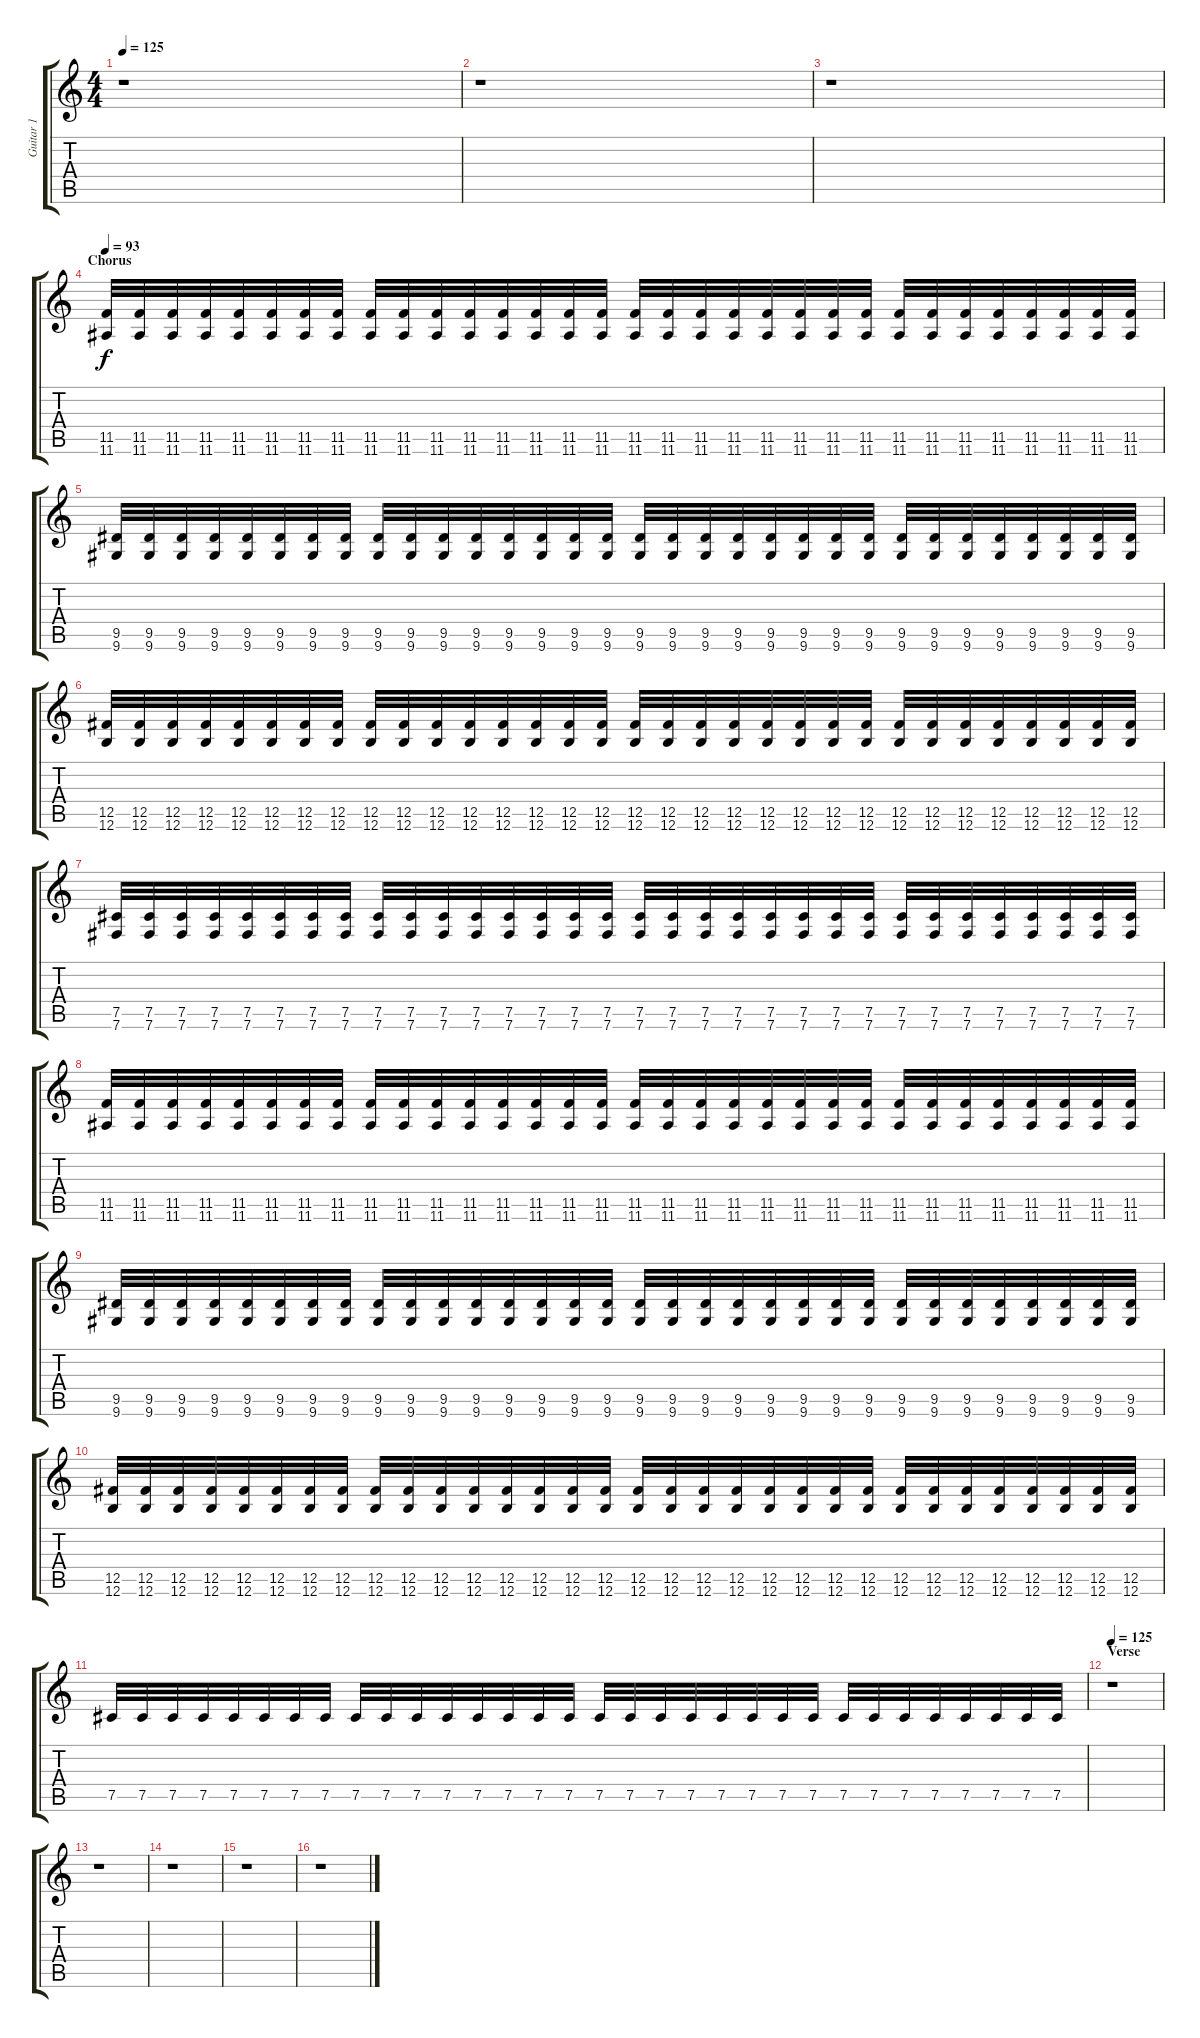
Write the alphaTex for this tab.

\track ("Guitar 1" "Guitar 1") {instrument distortionguitar}
\staff {score tabs}
\tuning (Db4 Ab3 E3 B2 Gb2 B1) {hide}
\ts (4 4)
\tempo 125
\clef g2
\ks c
r.1{dy f} |
r.1 |
r.1 |
\section ("" "Chorus")
\tempo 93
(11.5 11.6).32 (11.5 11.6).32 (11.5 11.6).32 (11.5 11.6).32 (11.5 11.6).32 (11.5 11.6).32 (11.5 11.6).32 (11.5 11.6).32 (11.5 11.6).32 (11.5 11.6).32 (11.5 11.6).32 (11.5 11.6).32 (11.5 11.6).32 (11.5 11.6).32 (11.5 11.6).32 (11.5 11.6).32 (11.5 11.6).32 (11.5 11.6).32 (11.5 11.6).32 (11.5 11.6).32 (11.5 11.6).32 (11.5 11.6).32 (11.5 11.6).32 (11.5 11.6).32 (11.5 11.6).32 (11.5 11.6).32 (11.5 11.6).32 (11.5 11.6).32 (11.5 11.6).32 (11.5 11.6).32 (11.5 11.6).32 (11.5 11.6).32 |
(9.5 9.6).32 (9.5 9.6).32 (9.5 9.6).32 (9.5 9.6).32 (9.5 9.6).32 (9.5 9.6).32 (9.5 9.6).32 (9.5 9.6).32 (9.5 9.6).32 (9.5 9.6).32 (9.5 9.6).32 (9.5 9.6).32 (9.5 9.6).32 (9.5 9.6).32 (9.5 9.6).32 (9.5 9.6).32 (9.5 9.6).32 (9.5 9.6).32 (9.5 9.6).32 (9.5 9.6).32 (9.5 9.6).32 (9.5 9.6).32 (9.5 9.6).32 (9.5 9.6).32 (9.5 9.6).32 (9.5 9.6).32 (9.5 9.6).32 (9.5 9.6).32 (9.5 9.6).32 (9.5 9.6).32 (9.5 9.6).32 (9.5 9.6).32 |
(12.5 12.6).32 (12.5 12.6).32 (12.5 12.6).32 (12.5 12.6).32 (12.5 12.6).32 (12.5 12.6).32 (12.5 12.6).32 (12.5 12.6).32 (12.5 12.6).32 (12.5 12.6).32 (12.5 12.6).32 (12.5 12.6).32 (12.5 12.6).32 (12.5 12.6).32 (12.5 12.6).32 (12.5 12.6).32 (12.5 12.6).32 (12.5 12.6).32 (12.5 12.6).32 (12.5 12.6).32 (12.5 12.6).32 (12.5 12.6).32 (12.5 12.6).32 (12.5 12.6).32 (12.5 12.6).32 (12.5 12.6).32 (12.5 12.6).32 (12.5 12.6).32 (12.5 12.6).32 (12.5 12.6).32 (12.5 12.6).32 (12.5 12.6).32 |
(7.5 7.6).32 (7.5 7.6).32 (7.5 7.6).32 (7.5 7.6).32 (7.5 7.6).32 (7.5 7.6).32 (7.5 7.6).32 (7.5 7.6).32 (7.5 7.6).32 (7.5 7.6).32 (7.5 7.6).32 (7.5 7.6).32 (7.5 7.6).32 (7.5 7.6).32 (7.5 7.6).32 (7.5 7.6).32 (7.5 7.6).32 (7.5 7.6).32 (7.5 7.6).32 (7.5 7.6).32 (7.5 7.6).32 (7.5 7.6).32 (7.5 7.6).32 (7.5 7.6).32 (7.5 7.6).32 (7.5 7.6).32 (7.5 7.6).32 (7.5 7.6).32 (7.5 7.6).32 (7.5 7.6).32 (7.5 7.6).32 (7.5 7.6).32 |
(11.5 11.6).32 (11.5 11.6).32 (11.5 11.6).32 (11.5 11.6).32 (11.5 11.6).32 (11.5 11.6).32 (11.5 11.6).32 (11.5 11.6).32 (11.5 11.6).32 (11.5 11.6).32 (11.5 11.6).32 (11.5 11.6).32 (11.5 11.6).32 (11.5 11.6).32 (11.5 11.6).32 (11.5 11.6).32 (11.5 11.6).32 (11.5 11.6).32 (11.5 11.6).32 (11.5 11.6).32 (11.5 11.6).32 (11.5 11.6).32 (11.5 11.6).32 (11.5 11.6).32 (11.5 11.6).32 (11.5 11.6).32 (11.5 11.6).32 (11.5 11.6).32 (11.5 11.6).32 (11.5 11.6).32 (11.5 11.6).32 (11.5 11.6).32 |
(9.5 9.6).32 (9.5 9.6).32 (9.5 9.6).32 (9.5 9.6).32 (9.5 9.6).32 (9.5 9.6).32 (9.5 9.6).32 (9.5 9.6).32 (9.5 9.6).32 (9.5 9.6).32 (9.5 9.6).32 (9.5 9.6).32 (9.5 9.6).32 (9.5 9.6).32 (9.5 9.6).32 (9.5 9.6).32 (9.5 9.6).32 (9.5 9.6).32 (9.5 9.6).32 (9.5 9.6).32 (9.5 9.6).32 (9.5 9.6).32 (9.5 9.6).32 (9.5 9.6).32 (9.5 9.6).32 (9.5 9.6).32 (9.5 9.6).32 (9.5 9.6).32 (9.5 9.6).32 (9.5 9.6).32 (9.5 9.6).32 (9.5 9.6).32 |
(12.5 12.6).32 (12.5 12.6).32 (12.5 12.6).32 (12.5 12.6).32 (12.5 12.6).32 (12.5 12.6).32 (12.5 12.6).32 (12.5 12.6).32 (12.5 12.6).32 (12.5 12.6).32 (12.5 12.6).32 (12.5 12.6).32 (12.5 12.6).32 (12.5 12.6).32 (12.5 12.6).32 (12.5 12.6).32 (12.5 12.6).32 (12.5 12.6).32 (12.5 12.6).32 (12.5 12.6).32 (12.5 12.6).32 (12.5 12.6).32 (12.5 12.6).32 (12.5 12.6).32 (12.5 12.6).32 (12.5 12.6).32 (12.5 12.6).32 (12.5 12.6).32 (12.5 12.6).32 (12.5 12.6).32 (12.5 12.6).32 (12.5 12.6).32 |
7.5.32 7.5.32 7.5.32 7.5.32 7.5.32 7.5.32 7.5.32 7.5.32 7.5.32 7.5.32 7.5.32 7.5.32 7.5.32 7.5.32 7.5.32 7.5.32 7.5.32 7.5.32 7.5.32 7.5.32 7.5.32 7.5.32 7.5.32 7.5.32 7.5.32 7.5.32 7.5.32 7.5.32 7.5.32 7.5.32 7.5.32 7.5.32 |
\section ("" "Verse")
\tempo 125
r.1 |
r.1 |
r.1 |
r.1 |
r.1
